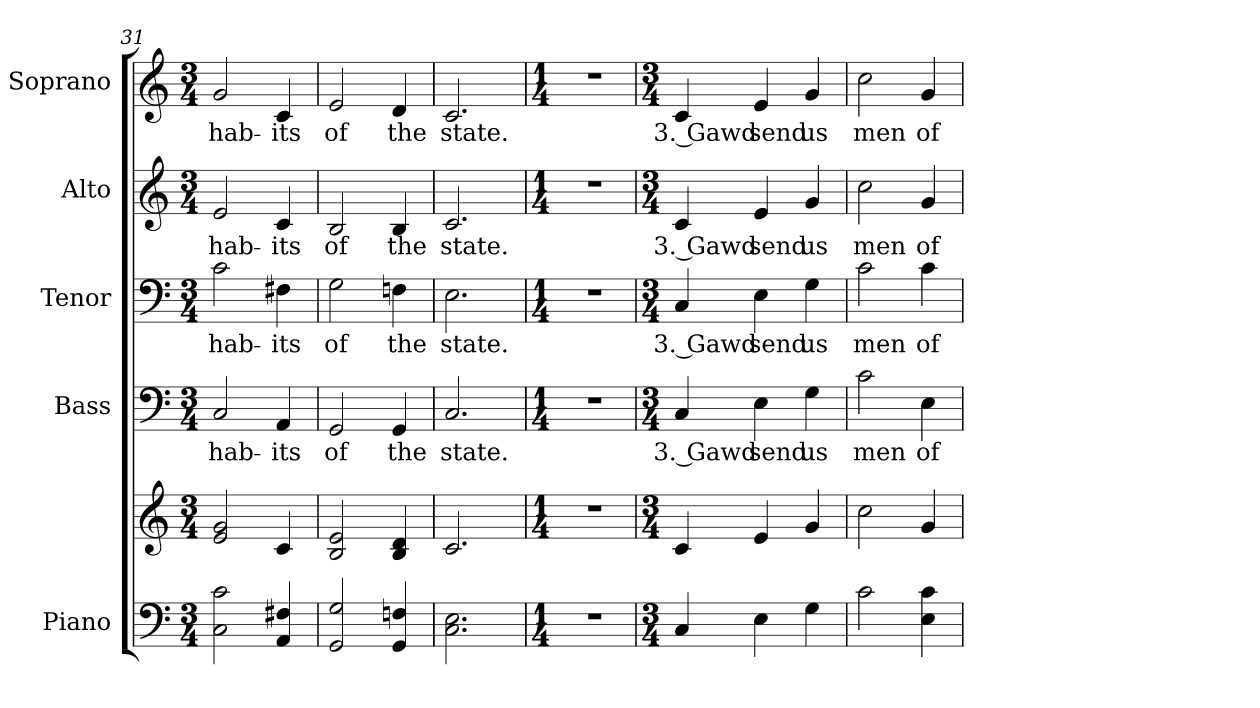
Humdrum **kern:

**kern	**kern	**kern	**text	**kern	**text	**kern	**text	**kern	**text
*part5	*part5	*part4	*part4	*part3	*part3	*part2	*part2	*part1	*part1
*staff6	*staff5	*staff4	*staff4	*staff3	*staff3	*staff2	*staff2	*staff1	*staff1
*I"Piano	*	*I"Bass	*	*I"Tenor	*	*I"Alto	*	*I"Soprano	*
*I'Pno.	*	*I'B.	*	*I'T.	*	*I'A.	*	*I'S.	*
*clefF4	*clefG2	*clefF4	*	*clefF4	*	*clefG2	*	*clefG2	*
*k[]	*k[]	*k[]	*	*k[]	*	*k[]	*	*k[]	*
*C:	*C:	*C:	*	*C:	*	*C:	*	*C:	*
*M3/4	*M3/4	*M3/4	*	*M3/4	*	*M3/4	*	*M3/4	*
=31	=31	=31	=31	=31	=31	=31	=31	=31	=31
!	!	!	!LO:LY:b:color=#000000	!	!	!	!	!	!
!	!	!	!	!	!LO:LY:b:color=#000000	!	!	!	!
!	!	!	!	!	!	!	!LO:LY:b:color=#000000	!	!
!	!	!	!	!	!	!	!	!	!LO:LY:b:color=#000000
2Ci\ 2ci	2ei/ 2gi	2Ci/	hab-	2ci\	hab-	2ei/	hab-	2gi/	hab-
!	!	!	!LO:LY:b:color=#000000	!	!	!	!	!	!
!	!	!	!	!	!LO:LY:b:color=#000000	!	!	!	!
!	!	!	!	!	!	!	!LO:LY:b:color=#000000	!	!
!	!	!	!	!	!	!	!	!	!LO:LY:b:color=#000000
4AAi/ 4F#Xi	4ci/	4AAi/	-its	4F#Xi\	-its	4ci/	-its	4ci/	-its
!!LO:PB:g=z
=32	=32	=32	=32	=32	=32	=32	=32	=32	=32
!	!	!	!LO:LY:b:color=#000000	!	!	!	!	!	!
!	!	!	!	!	!LO:LY:b:color=#000000	!	!	!	!
!	!	!	!	!	!	!	!LO:LY:b:color=#000000	!	!
!	!	!	!	!	!	!	!	!	!LO:LY:b:color=#000000
2GGi/ 2Gi	2Bi/ 2ei	2GGi/	of	2Gi\	of	2Bi/	of	2ei/	of
!	!	!	!LO:LY:b:color=#000000	!	!	!	!	!	!
!	!	!	!	!	!LO:LY:b:color=#000000	!	!	!	!
!	!	!	!	!	!	!	!LO:LY:b:color=#000000	!	!
!	!	!	!	!	!	!	!	!	!LO:LY:b:color=#000000
4GGi/ 4Fni	4Bi/ 4di	4GGi/	the	4Fni\	the	4Bi/	the	4di/	the
=33	=33	=33	=33	=33	=33	=33	=33	=33	=33
!	!	!	!LO:LY:b:color=#000000	!	!	!	!	!	!
!	!	!	!	!	!LO:LY:b:color=#000000	!	!	!	!
!	!	!	!	!	!	!	!LO:LY:b:color=#000000	!	!
!	!	!	!	!	!	!	!	!	!LO:LY:b:color=#000000
2.Ci\ 2.Ei	2.ci/	2.Ci/	state.	2.Ei\	state.	2.ci/	state.	2.ci/	state.
=34	=34	=34	=34	=34	=34	=34	=34	=34	=34
*M1/4	*M1/4	*M1/4	*	*M1/4	*	*M1/4	*	*M1/4	*
!LO:N:vis=1	!LO:N:vis=1	!LO:N:vis=1	!	!LO:N:vis=1	!	!LO:N:vis=1	!	!LO:N:vis=1	!
4r	4r	4r	.	4r	.	4r	.	4r	.
!!LO:PB:g=z
=35	=35	=35	=35	=35	=35	=35	=35	=35	=35
*M3/4	*M3/4	*M3/4	*	*M3/4	*	*M3/4	*	*M3/4	*
!	!	!	!LO:LY:b:color=#000000	!	!	!	!	!	!
!	!	!	!	!	!LO:LY:b:color=#000000	!	!	!	!
!	!	!	!	!	!	!	!LO:LY:b:color=#000000	!	!
!	!	!	!	!	!	!	!	!	!LO:LY:b:color=#000000
4Ci/	4ci/	4Ci/	3. Gawd	4Ci/	3. Gawd	4ci/	3. Gawd	4ci/	3. Gawd
!	!	!	!LO:LY:b:color=#000000	!	!	!	!	!	!
!	!	!	!	!	!LO:LY:b:color=#000000	!	!	!	!
!	!	!	!	!	!	!	!LO:LY:b:color=#000000	!	!
!	!	!	!	!	!	!	!	!	!LO:LY:b:color=#000000
4Ei\	4ei/	4Ei\	send	4Ei\	send	4ei/	send	4ei/	send
!	!	!	!LO:LY:b:color=#000000	!	!	!	!	!	!
!	!	!	!	!	!LO:LY:b:color=#000000	!	!	!	!
!	!	!	!	!	!	!	!LO:LY:b:color=#000000	!	!
!	!	!	!	!	!	!	!	!	!LO:LY:b:color=#000000
4Gi\	4gi/	4Gi\	us	4Gi\	us	4gi/	us	4gi/	us
=36	=36	=36	=36	=36	=36	=36	=36	=36	=36
!	!	!	!LO:LY:b:color=#000000	!	!	!	!	!	!
!	!	!	!	!	!LO:LY:b:color=#000000	!	!	!	!
!	!	!	!	!	!	!	!LO:LY:b:color=#000000	!	!
!	!	!	!	!	!	!	!	!	!LO:LY:b:color=#000000
2ci\	2cci\	2ci\	men	2ci\	men	2cci\	men	2cci\	men
!	!	!	!LO:LY:b:color=#000000	!	!	!	!	!	!
!	!	!	!	!	!LO:LY:b:color=#000000	!	!	!	!
!	!	!	!	!	!	!	!LO:LY:b:color=#000000	!	!
!	!	!	!	!	!	!	!	!	!LO:LY:b:color=#000000
4Ei\ 4ci	4gi/	4Ei\	of	4ci\	of	4gi/	of	4gi/	of
=	=	=	=	=	=	=	=	=	=
*-	*-	*-	*-	*-	*-	*-	*-	*-	*-
